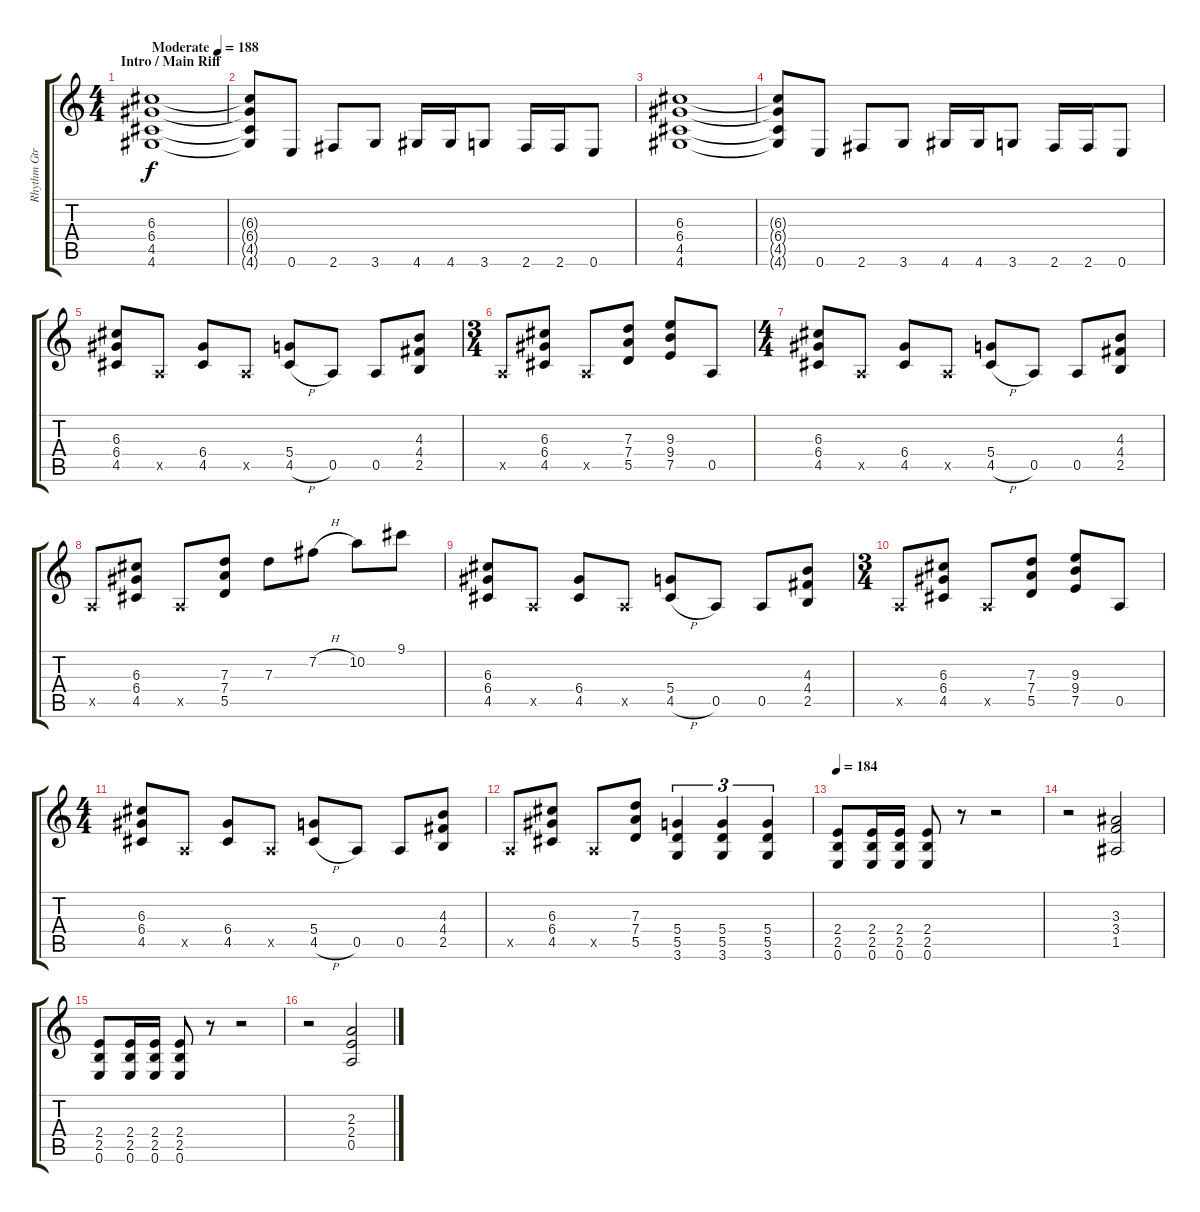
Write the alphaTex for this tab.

\track ("Rhythm Gtr. I" "Rhythm Gtr") {instrument overdrivenguitar}
\staff {score tabs}
\tuning (E4 B3 G3 D3 A2 E2) {hide}
\ts (4 4)
\section ("" "Intro / Main Riff")
\tempo (188 "Moderate")
\clef g2
\ks c
(6.3 6.4 4.5 4.6).1{dy f instrument overdrivenguitar} |
(6.3{t} 6.4{t} 4.5{t} 4.6{t}).8 0.6.8 2.6.8 3.6.8 4.6.16 4.6.16 3.6.8 2.6.16 2.6.16 0.6.8 |
(6.3 6.4 4.5 4.6).1 |
(6.3{t} 6.4{t} 4.5{t} 4.6{t}).8 0.6.8 2.6.8 3.6.8 4.6.16 4.6.16 3.6.8 2.6.16 2.6.16 0.6.8 |
(6.3 6.4 4.5).8 0.5{x}.8 (6.4 4.5).8 0.5{x}.8 (5.4 4.5{h}).8 0.5.8 0.5.8 (4.3 4.4 2.5).8 |
\ts (3 4)
0.5{x}.8 (6.3 6.4 4.5).8 0.5{x}.8 (7.3 7.4 5.5).8 (9.3 9.4 7.5).8 0.5.8 |
\ts (4 4)
(6.3 6.4 4.5).8 0.5{x}.8 (6.4 4.5).8 0.5{x}.8 (5.4 4.5{h}).8 0.5.8 0.5.8 (4.3 4.4 2.5).8 |
0.5{x}.8 (6.3 6.4 4.5).8 0.5{x}.8 (7.3 7.4 5.5).8 7.3.8 7.2{h}.8 10.2.8 9.1.8 |
(6.3 6.4 4.5).8 0.5{x}.8 (6.4 4.5).8 0.5{x}.8 (5.4 4.5{h}).8 0.5.8 0.5.8 (4.3 4.4 2.5).8 |
\ts (3 4)
0.5{x}.8 (6.3 6.4 4.5).8 0.5{x}.8 (7.3 7.4 5.5).8 (9.3 9.4 7.5).8 0.5.8 |
\ts (4 4)
(6.3 6.4 4.5).8 0.5{x}.8 (6.4 4.5).8 0.5{x}.8 (5.4 4.5{h}).8 0.5.8 0.5.8 (4.3 4.4 2.5).8 |
0.5{x}.8 (6.3 6.4 4.5).8 0.5{x}.8 (7.3 7.4 5.5).8 (5.4 5.5 3.6).4{tu (3 2)} (5.4 5.5 3.6).4{tu (3 2)} (5.4 5.5 3.6).4{tu (3 2)} |
\tempo 184
(2.4 2.5 0.6).8 (2.4 2.5 0.6).16 (2.4 2.5 0.6).16 (2.4 2.5 0.6).8 r.8 r.2 |
r.2 (3.3 3.4 1.5).2 |
(2.4 2.5 0.6).8 (2.4 2.5 0.6).16 (2.4 2.5 0.6).16 (2.4 2.5 0.6).8 r.8 r.2 |
r.2 (2.3 2.4 0.5).2
